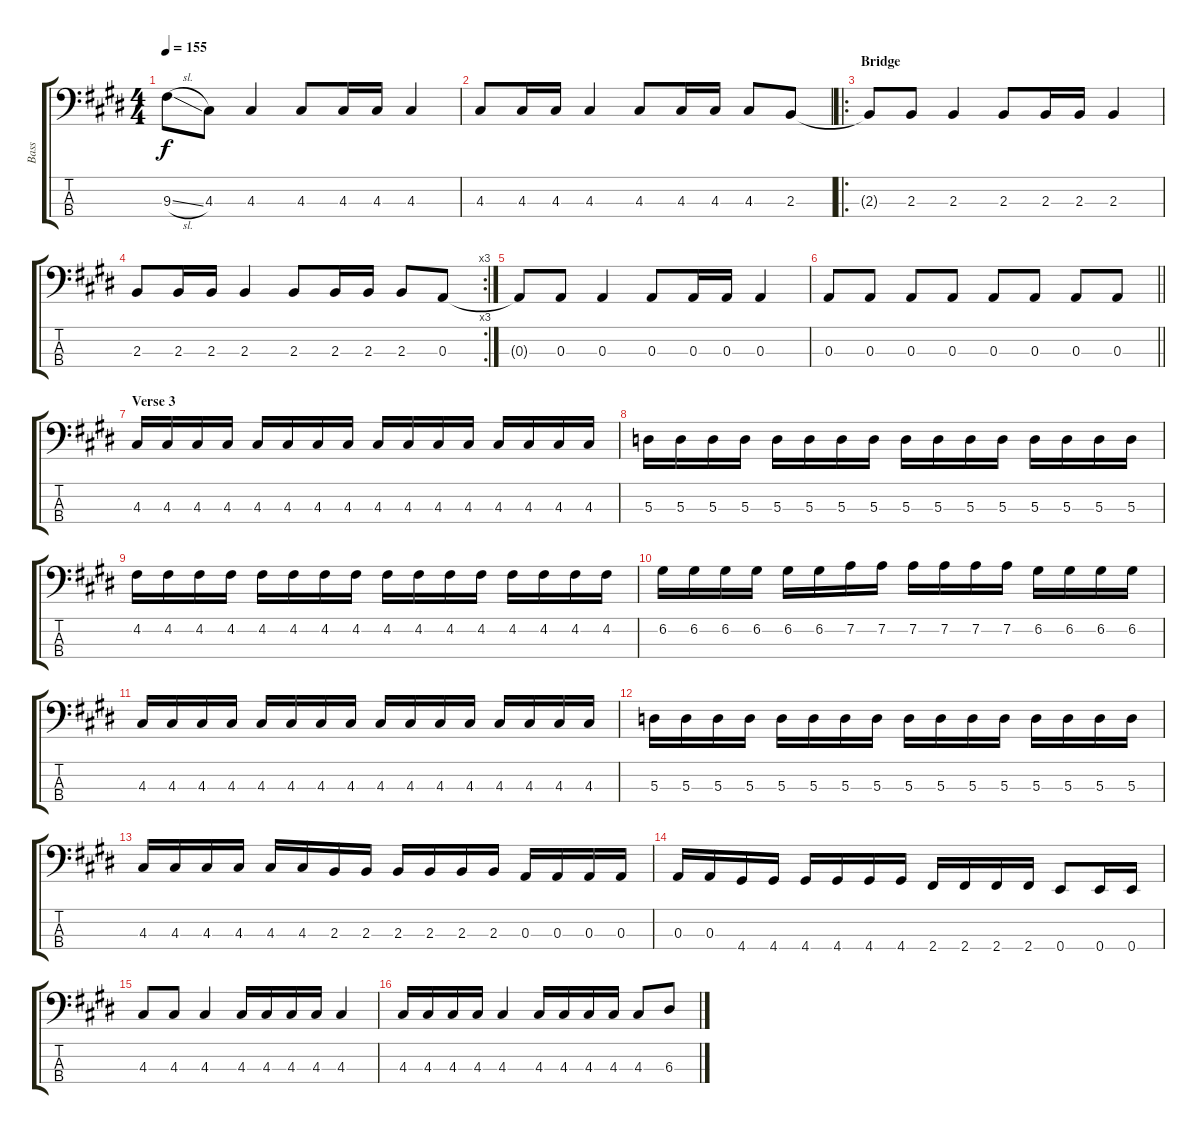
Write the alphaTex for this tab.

\track ("Bass" "Bass") {instrument electricbassfinger}
\staff {score tabs}
\tuning (G2 D2 A1 E1) {hide}
\ts (4 4)
\tempo 155
\clef f4
\ks e
9.3{sl t}.8{dy f} 4.3.8 4.3.4 4.3.8 4.3.16 4.3.16 4.3.4 |
4.3.8 4.3.16 4.3.16 4.3.4 4.3.8 4.3.16 4.3.16 4.3.8 2.3.8 |
\ro
\section ("" "Bridge")
2.3{t}.8 2.3.8 2.3.4 2.3.8 2.3.16 2.3.16 2.3.4 |
\rc 3
2.3.8 2.3.16 2.3.16 2.3.4 2.3.8 2.3.16 2.3.16 2.3.8 0.3.8 |
0.3{t}.8 0.3.8 0.3.4 0.3.8 0.3.16 0.3.16 0.3.4 |
\barLineRight lightlight
0.3.8 0.3.8 0.3.8 0.3.8 0.3.8 0.3.8 0.3.8 0.3.8 |
\section ("" "Verse 3")
4.3.16 4.3.16 4.3.16 4.3.16 4.3.16 4.3.16 4.3.16 4.3.16 4.3.16 4.3.16 4.3.16 4.3.16 4.3.16 4.3.16 4.3.16 4.3.16 |
5.3.16 5.3.16 5.3.16 5.3.16 5.3.16 5.3.16 5.3.16 5.3.16 5.3.16 5.3.16 5.3.16 5.3.16 5.3.16 5.3.16 5.3.16 5.3.16 |
4.2.16 4.2.16 4.2.16 4.2.16 4.2.16 4.2.16 4.2.16 4.2.16 4.2.16 4.2.16 4.2.16 4.2.16 4.2.16 4.2.16 4.2.16 4.2.16 |
6.2.16 6.2.16 6.2.16 6.2.16 6.2.16 6.2.16 7.2.16 7.2.16 7.2.16 7.2.16 7.2.16 7.2.16 6.2.16 6.2.16 6.2.16 6.2.16 |
4.3.16 4.3.16 4.3.16 4.3.16 4.3.16 4.3.16 4.3.16 4.3.16 4.3.16 4.3.16 4.3.16 4.3.16 4.3.16 4.3.16 4.3.16 4.3.16 |
5.3.16 5.3.16 5.3.16 5.3.16 5.3.16 5.3.16 5.3.16 5.3.16 5.3.16 5.3.16 5.3.16 5.3.16 5.3.16 5.3.16 5.3.16 5.3.16 |
4.3.16 4.3.16 4.3.16 4.3.16 4.3.16 4.3.16 2.3.16 2.3.16 2.3.16 2.3.16 2.3.16 2.3.16 0.3.16 0.3.16 0.3.16 0.3.16 |
0.3.16 0.3.16 4.4.16 4.4.16 4.4.16 4.4.16 4.4.16 4.4.16 2.4.16 2.4.16 2.4.16 2.4.16 0.4.8 0.4.16 0.4.16 |
4.3.8 4.3.8 4.3.4 4.3.16 4.3.16 4.3.16 4.3.16 4.3.4 |
4.3.16 4.3.16 4.3.16 4.3.16 4.3.4 4.3.16 4.3.16 4.3.16 4.3.16 4.3.8 6.3.8
